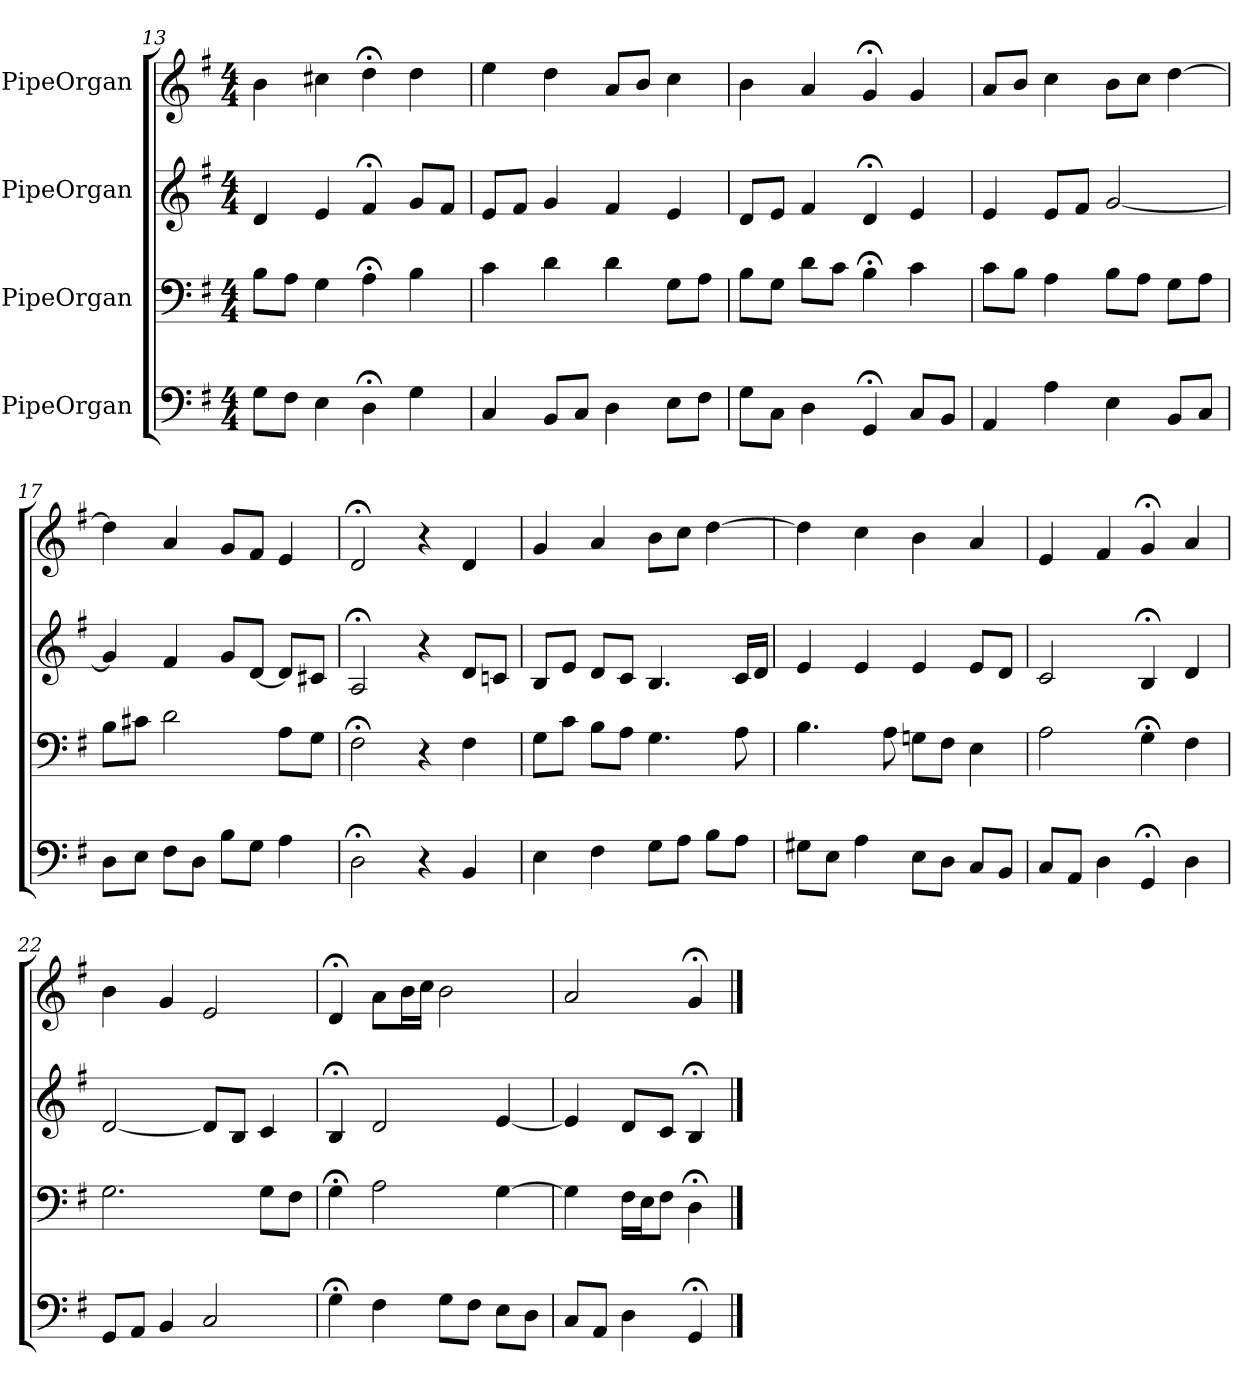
**kern	**kern	**kern	**kern
*part4	*part3	*part2	*part1
*staff4	*staff3	*staff2	*staff1
*I"PipeOrgan	*I"PipeOrgan	*I"PipeOrgan	*I"PipeOrgan
*clefF4	*clefF4	*clefG2	*clefG2
*k[f#]	*k[f#]	*k[f#]	*k[f#]
*G:	*G:	*G:	*G:
*M4/4	*M4/4	*M4/4	*M4/4
=13	=13	=13	=13
8G\L	8B\L	4d	4b
8F#\J	8A\J	.	.
4E	4G	4e	4cc#X
4D;<	4A;<	4f#;<	4dd;<
4G	4B	8g/L	4dd
.	.	8f#/J	.
=14	=14	=14	=14
4C	4c	8e/L	4ee
.	.	8f#/J	.
8BB/L	4d	4g	4dd
8C/J	.	.	.
4D	4d	4f#	8a/L
.	.	.	8b/J
8E\L	8G\L	4e	4cc
8F#\J	8A\J	.	.
=15	=15	=15	=15
8G\L	8B\L	8d/L	4b
8C\J	8G\J	8e/J	.
4D	8d\L	4f#	4a
.	8c\J	.	.
4GG;<	4B;<	4d;<	4g;<
8C/L	4c	4e	4g
8BB/J	.	.	.
=16	=16	=16	=16
4AA	8c\L	4e	8a/L
.	8B\J	.	8b/J
4A	4A	8e/L	4cc
.	.	8f#/J	.
4E	8B\L	[2g	8b\L
.	8A\J	.	8cc\J
8BB/L	8G\L	.	[4dd
8C/J	8A\J	.	.
=17	=17	=17	=17
8D\L	8B\L	4g]	4dd]
8E\J	8c#X\J	.	.
8F#\L	2d	4f#	4a
8D\J	.	.	.
8B\L	.	8g/L	8g/L
8G\J	.	[8d/J	8f#/J
4A	8A\L	8d/L]	4e
.	8G\J	8c#X/J	.
=18	=18	=18	=18
2D;<	2F#;<	2A;<	2d;<
4r	4r	4r	4r
4BB	4F#	8d/L	4d
.	.	8cn/J	.
=19	=19	=19	=19
4E	8G\L	8B/L	4g
.	8c\J	8e/J	.
4F#	8B\L	8d/L	4a
.	8A\J	8c/J	.
8G\L	4.G	4.B	8b\L
8A\J	.	.	8cc\J
8B\L	.	.	[4dd
8A\J	8A	16c/LL	.
.	.	16d/JJ	.
=20	=20	=20	=20
8G#X\L	4.B	4e	4dd]
8E\J	.	.	.
4A	.	4e	4cc
.	8A	.	.
8E\L	8Gn\L	4e	4b
8D\J	8F#\J	.	.
8C/L	4E	8e/L	4a
8BB/J	.	8d/J	.
=21	=21	=21	=21
8C/L	2A	2c	4e
8AA/J	.	.	.
4D	.	.	4f#
4GG;<	4G;<	4B;<	4g;<
4D	4F#	4d	4a
=22	=22	=22	=22
8GG/L	2.G	[2d	4b
8AA/J	.	.	.
4BB	.	.	4g
2C	.	8d/L]	2e
.	.	8B/J	.
.	8G\L	4c	.
.	8F#\J	.	.
=23	=23	=23	=23
4G;<	4G;<	4B;<	4d;<
4F#	2A	2d	8a\L
.	.	.	16b\L
.	.	.	16cc\JJ
8G\L	.	.	2b
8F#\J	.	.	.
8E\L	[4G	[4e	.
8D\J	.	.	.
=24	=24	=24	=24
8C/L	4G]	4e]	2a
8AA/J	.	.	.
4D	16F#\LL	8d/L	.
.	16E\J	.	.
.	8F#\J	8c/J	.
4GG;<	4D;<	4B;<	4g;<
==	==	==	==
*-	*-	*-	*-
